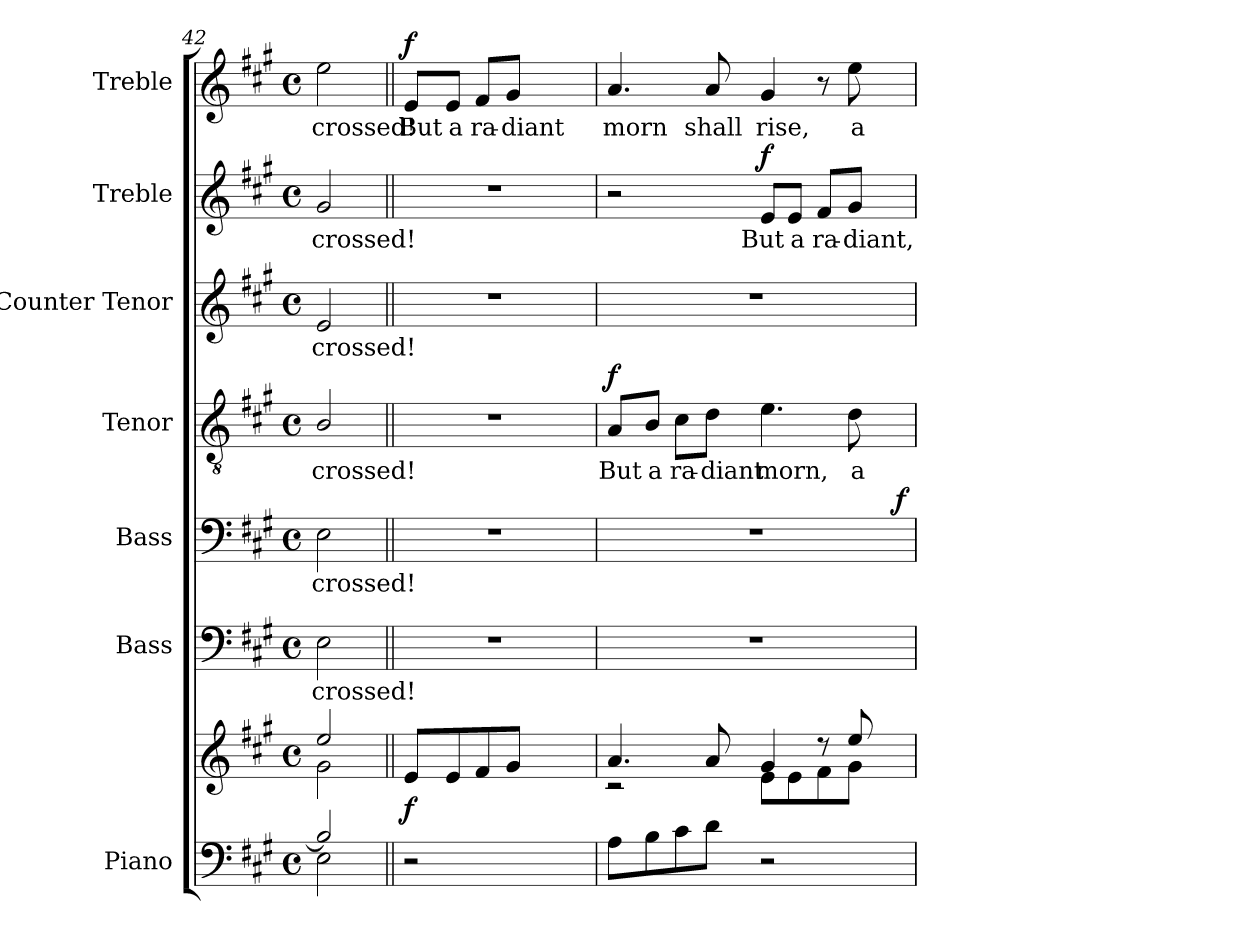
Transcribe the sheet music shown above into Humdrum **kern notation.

**kern	**kern	**dynam	**kern	**text	**kern	**text	**dynam	**kern	**text	**dynam	**kern	**text	**kern	**text	**dynam	**kern	**text	**dynam
*part7	*part7	*part7	*part6	*part6	*part5	*part5	*part5	*part4	*part4	*part4	*part3	*part3	*part2	*part2	*part2	*part1	*part1	*part1
*staff8	*staff7	*staff7/8	*staff6	*staff6	*staff5	*staff5	*staff5	*staff4	*staff4	*staff4	*staff3	*staff3	*staff2	*staff2	*staff2	*staff1	*staff1	*staff1
*I"Piano	*	*	*I"Bass	*	*I"Bass	*	*	*I"Tenor	*	*	*I"Counter Tenor	*	*I"Treble	*	*	*I"Treble	*	*
*I'Pno.	*	*	*I'B.	*	*I'B.	*	*	*I'T.	*	*	*	*	*	*	*	*	*	*
*clefF4	*clefG2	*	*clefF4	*	*clefF4	*	*	*clefGv2	*	*	*clefG2	*	*clefG2	*	*	*clefG2	*	*
*	*	*	*	*	*	*	*	*ITrd7c12	*	*	*	*	*	*	*	*	*	*
*k[f#c#g#]	*k[f#c#g#]	*	*k[f#c#g#]	*	*k[f#c#g#]	*	*	*k[f#c#g#]	*	*	*k[f#c#g#]	*	*k[f#c#g#]	*	*	*k[f#c#g#]	*	*
*A:	*A:	*	*A:	*	*A:	*	*	*A:	*	*	*A:	*	*A:	*	*	*A:	*	*
*M4/4	*M4/4	*	*M4/4	*	*M4/4	*	*	*M4/4	*	*	*M4/4	*	*M4/4	*	*	*M4/4	*	*
*met(c)	*met(c)	*	*met(c)	*	*met(c)	*	*	*met(c)	*	*	*met(c)	*	*met(c)	*	*	*met(c)	*	*
=42	=42	=42	=42	=42	=42	=42	=42	=42	=42	=42	=42	=42	=42	=42	=42	=42	=42	=42
*^	*^	*	*	*	*	*	*	*	*	*	*	*	*	*	*	*	*	*
!	!	!	!	!	!	!LO:LY:b:color=#000000	!	!	!	!	!	!	!	!	!	!	!	!	!	!
!	!	!	!	!	!	!	!	!LO:LY:b:color=#000000	!	!	!	!	!	!	!	!	!	!	!	!
!	!	!	!	!	!	!	!	!	!	!	!LO:LY:b:color=#000000	!	!	!	!	!	!	!	!	!
!	!	!	!	!	!	!	!	!	!	!	!	!	!	!LO:LY:b:color=#000000	!	!	!	!	!	!
!	!	!	!	!	!	!	!	!	!	!	!	!	!	!	!	!LO:LY:b:color=#000000	!	!	!	!
!	!	!	!	!	!	!	!	!	!	!	!	!	!	!	!	!	!	!	!LO:LY:b:color=#000000	!
2Bi/]	2Ei\	2eei/	2g#i\	.	2Ei\	crossed!	2Ei\	crossed!	.	2BBi/	crossed!	.	2ei/	crossed!	2g#i/	crossed!	.	2eei\	crossed!	.
!!LO:PB:g=z
=43||	=43||	=43||	=43||	=43||	=43||	=43||	=43||	=43||	=43||	=43||	=43||	=43||	=43||	=43||	=43||	=43||	=43||	=43||	=43||	=43||
!LO:N:vis=1	!	!	!LO:N:vis=1	!	!LO:N:vis=1	!	!LO:N:vis=1	!	!	!LO:N:vis=1	!	!	!LO:N:vis=1	!	!LO:N:vis=1	!	!	!	!	!
*v	*v	*	*	*	*	*	*	*	*	*	*	*	*	*	*	*	*	*	*	*
*^	*	*	*	*	*	*	*	*	*	*	*	*	*	*	*	*	*	*	*
!	!	!	!	!	!	!	!	!	!	!	!	!	!	!	!	!	!	!	!LO:LY:b:color=#000000	!
*v	*v	*	*	*	*	*	*	*	*	*	*	*	*	*	*	*	*	*	*	*
2r	8ei/L	2ryy	f	1r	.	1r	.	.	1r	.	.	1r	.	1r	.	.	8ei/L	But	f
!	!	!	!	!	!	!	!	!	!	!	!	!	!	!	!	!	!	!LO:LY:b:color=#000000	!
.	8ei/	.	.	.	.	.	.	.	.	.	.	.	.	.	.	.	8ei/J	a	.
!	!	!	!	!	!	!	!	!	!	!	!	!	!	!	!	!	!	!LO:LY:b:color=#000000	!
.	8f#i/	.	.	.	.	.	.	.	.	.	.	.	.	.	.	.	8f#i/L	ra-	.
!	!	!	!	!	!	!	!	!	!	!	!	!	!	!	!	!	!	!LO:LY:b:color=#000000	!
.	8g#i/J	.	.	.	.	.	.	.	.	.	.	.	.	.	.	.	8g#i/J	-diant	.
2ryy	2ryy	2ryy	.	.	.	.	.	.	.	.	.	.	.	.	.	.	2ryy	.	.
=44	=44	=44	=44	=44	=44	=44	=44	=44	=44	=44	=44	=44	=44	=44	=44	=44	=44	=44	=44
!	!	!	!	!	!	!	!	!	!	!LO:LY:b:color=#000000	!	!	!	!	!	!	!	!	!
!	!	!	!	!	!	!	!	!	!	!	!	!	!	!	!	!	!	!LO:LY:b:color=#000000	!
*	*	*	*	*	*	*^	*	*	*	*	*	*	*	*	*	*	*	*	*
8Ai\L	4.ai/	2r	.	1r	.	1r	2ryy	.	.	8AAi/L	But	f	1r	.	2r	.	.	4.ai/	morn	.
!	!	!	!	!	!	!	!	!	!	!	!LO:LY:b:color=#000000	!	!	!	!	!	!	!	!	!
8Bi\	.	.	.	.	.	.	.	.	.	8BBi/J	a	.	.	.	.	.	.	.	.	.
!	!	!	!	!	!	!	!	!	!	!	!LO:LY:b:color=#000000	!	!	!	!	!	!	!	!	!
8c#i\	.	.	.	.	.	.	.	.	.	8C#i\L	ra-	.	.	.	.	.	.	.	.	.
!	!	!	!	!	!	!	!	!	!	!	!LO:LY:b:color=#000000	!	!	!	!	!	!	!	!	!
!	!	!	!	!	!	!	!	!	!	!	!	!	!	!	!	!	!	!	!LO:LY:b:color=#000000	!
8di\J	8ai/	.	.	.	.	.	.	.	.	8Di\J	-diant	.	.	.	.	.	.	8ai/	shall	.
!	!	!	!	!	!	!	!	!	!	!	!LO:LY:b:color=#000000	!	!	!	!	!	!	!	!	!
!	!	!	!	!	!	!	!	!	!	!	!	!	!	!	!	!LO:LY:b:color=#000000	!	!	!	!
!	!	!	!	!	!	!	!	!	!	!	!	!	!	!	!	!	!	!	!LO:LY:b:color=#000000	!
2r	4g#i/	8ei\L	.	.	.	.	4ryy	.	.	4.Ei\	morn,	.	.	.	8ei/L	But	f	4g#i/	rise,	.
!	!	!	!	!	!	!	!	!	!	!	!	!	!	!	!	!LO:LY:b:color=#000000	!	!	!	!
.	.	8ei\	.	.	.	.	.	.	.	.	.	.	.	.	8ei/J	a	.	.	.	.
!	!	!	!	!	!	!	!	!	!	!	!	!	!	!	!	!LO:LY:b:color=#000000	!	!	!	!
.	8r	8f#i\	.	.	.	.	8ryy	.	.	.	.	.	.	.	8f#i/L	ra-	.	8r	.	.
!	!	!	!	!	!	!	!	!	!	!	!LO:LY:b:color=#000000	!	!	!	!	!	!	!	!	!
!	!	!	!	!	!	!	!	!	!	!	!	!	!	!	!	!LO:LY:b:color=#000000	!	!	!	!
!	!	!	!	!	!	!	!	!	!	!	!	!	!	!	!	!	!	!	!LO:LY:b:color=#000000	!
.	8eei/	8g#i\J	.	.	.	.	16ryy	.	.	8Di\	a	.	.	.	8g#i/J	-diant,	.	8eei\	a	.
.	.	.	.	.	.	.	32ryy	.	.	.	.	.	.	.	.	.	.	.	.	.
.	.	.	.	.	.	.	64ryy	.	.	.	.	.	.	.	.	.	.	.	.	.
.	.	.	.	.	.	.	128...ryy	.	.	.	.	.	.	.	.	.	.	.	.	.
.	.	.	.	.	.	.	1024ryy	.	f	.	.	.	.	.	.	.	.	.	.	.
*	*v	*v	*	*	*	*v	*v	*	*	*	*	*	*	*	*	*	*	*	*	*
=	=	=	=	=	=	=	=	=	=	=	=	=	=	=	=	=	=	=
*-	*-	*-	*-	*-	*-	*-	*-	*-	*-	*-	*-	*-	*-	*-	*-	*-	*-	*-
